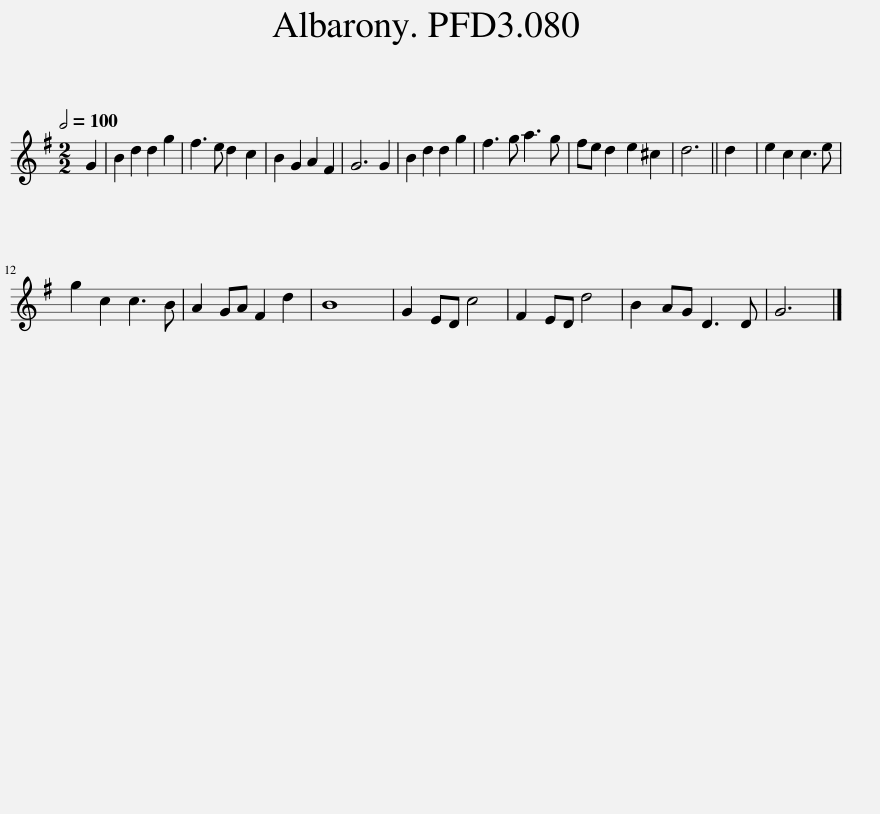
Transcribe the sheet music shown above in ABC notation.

X:1
L:1/8
Q:1/2=100
M:2/2
I:linebreak $
K:G
V:1 treble
V:1
 G2 | B2 d2 d2 g2 | f3 e d2 c2 | B2 G2 A2 F2 | G6 G2 | %5
 B2 d2 d2 g2 | f3 g a3 g | fe d2 e2 ^c2 | d6 || d2 | %10
 e2 c2 c3 e |$ g2 c2 c3 B | A2 GA F2 d2 | B8 | G2 ED c4 | %15
 F2 ED d4 | B2 AG D3 D | G6 |] %18
